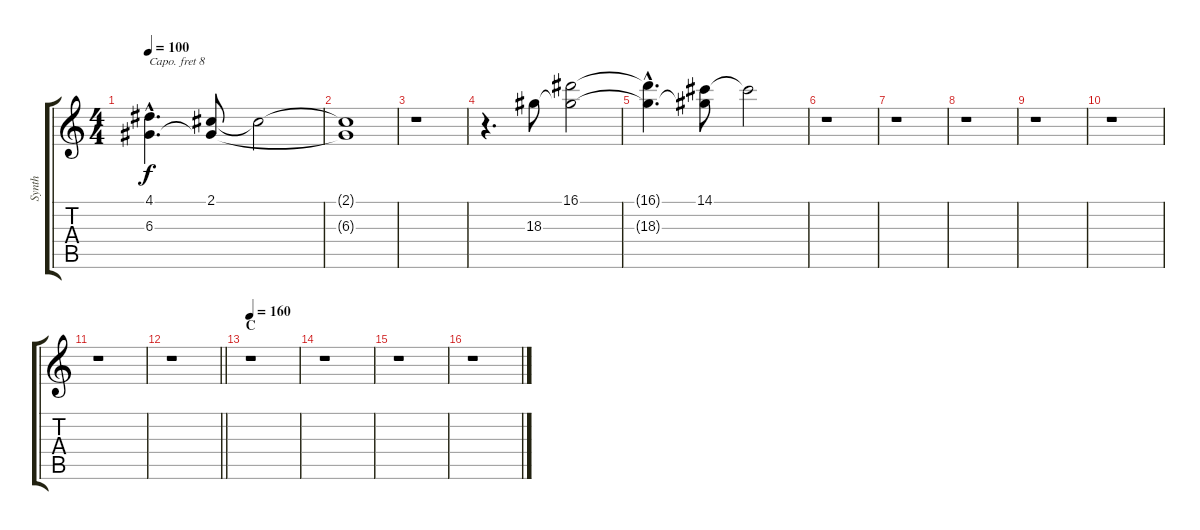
\track ("Synth" "Synth") {instrument choiraahs}
\staff {score tabs}
\capo 8
\tuning (Eb4 Bb3 Gb3 Db3 Ab2 Eb2) {hide}
\ts (4 4)
\tempo 100
\clef g2
\ks c
(4.1{hac t} 6.3{hac t}).4{d dy f} (2.1 6.3{t}).8 2.1{t}.2 |
(2.1{t} 6.3{t}).1{volume 5} |
r.1 |
r.4{d volume 10 instrument pad2warm} 18.3.8 (16.1 18.3{t}).2 |
(16.1{hac t} 18.3{hac t}).4{d} (14.1 18.3{t}).8 14.1{t}.2 |
r.1 |
r.1 |
r.1 |
r.1 |
r.1 |
r.1 |
\barLineRight lightlight
r.1 |
\section ("" "C")
\tempo 160
r.1 |
r.1 |
r.1 |
r.1
